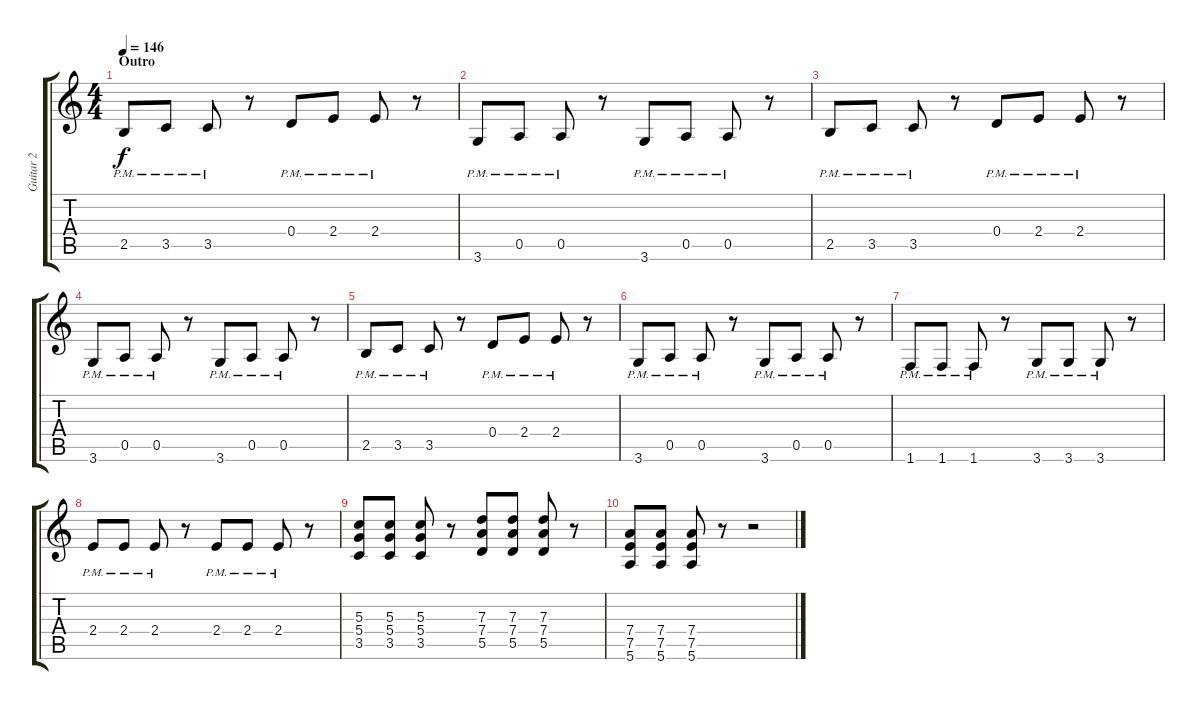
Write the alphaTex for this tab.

\track ("Guitar 2" "Guitar 2") {instrument distortionguitar}
\staff {score tabs}
\tuning (E4 B3 G3 D3 A2 E2) {hide}
\ts (4 4)
\section ("" "Outro")
\tempo 146
\clef g2
\ks c
2.5{pm}.8{dy f} 3.5{pm}.8 3.5{pm}.8 r.8 0.4{pm}.8 2.4{pm}.8 2.4{pm}.8 r.8 |
3.6{pm}.8 0.5{pm}.8 0.5{pm}.8 r.8 3.6{pm}.8 0.5{pm}.8 0.5{pm}.8 r.8 |
2.5{pm}.8 3.5{pm}.8 3.5{pm}.8 r.8 0.4{pm}.8 2.4{pm}.8 2.4{pm}.8 r.8 |
3.6{pm}.8 0.5{pm}.8 0.5{pm}.8 r.8 3.6{pm}.8 0.5{pm}.8 0.5{pm}.8 r.8 |
2.5{pm}.8 3.5{pm}.8 3.5{pm}.8 r.8 0.4{pm}.8 2.4{pm}.8 2.4{pm}.8 r.8 |
3.6{pm}.8 0.5{pm}.8 0.5{pm}.8 r.8 3.6{pm}.8 0.5{pm}.8 0.5{pm}.8 r.8 |
1.6{pm}.8 1.6{pm}.8 1.6{pm}.8 r.8 3.6{pm}.8 3.6{pm}.8 3.6{pm}.8 r.8 |
2.4{pm}.8 2.4{pm}.8 2.4{pm}.8 r.8 2.4{pm}.8 2.4{pm}.8 2.4{pm}.8 r.8 |
(5.3 5.4 3.5).8 (5.3 5.4 3.5).8 (5.3 5.4 3.5).8 r.8 (7.3 7.4 5.5).8 (7.3 7.4 5.5).8 (7.3 7.4 5.5).8 r.8 |
(7.4 7.5 5.6).8 (7.4 7.5 5.6).8 (7.4 7.5 5.6).8 r.8 r.2
